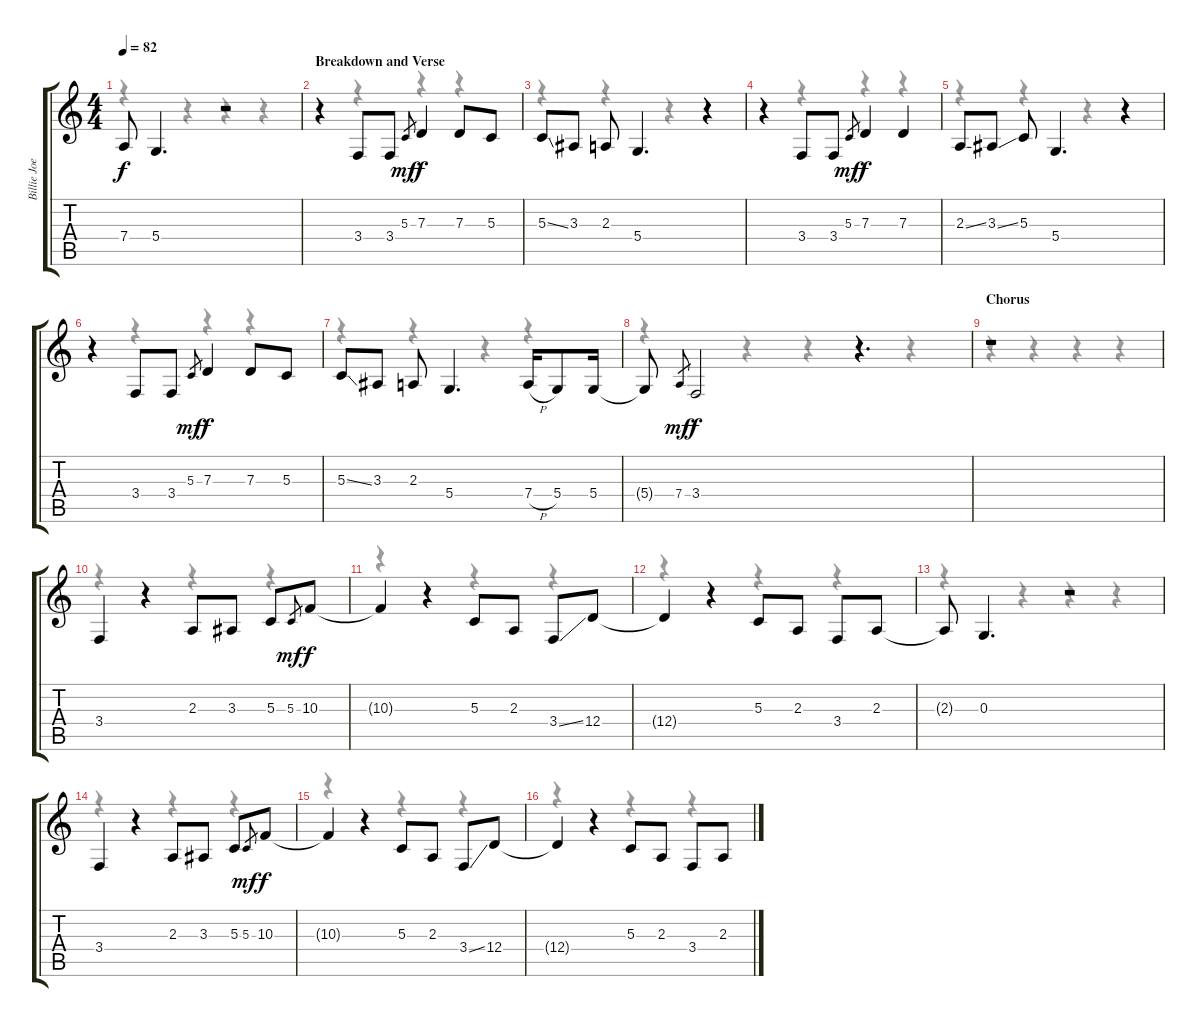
\track ("Billie Joe Armstrong (Vocals)" "Billie Joe") {instrument oboe}
\staff {score tabs}
\tuning (E4 B3 G3 D3 A2 E2) {hide}
\voice
\ts (4 4)
\tempo 82
\clef g2
\ks c
7.4{t}.8{dy f} 5.4.4{d} r.2 |
\section ("" "Breakdown and Verse ")
r.4 3.4.8 3.4.8 5.3.8{gr dy mf} 7.3.4{dy f} 7.3.8 5.3.8 |
5.3{ss}.8 3.3.8 2.3.8 5.4.4{d} r.4 |
r.4 3.4.8 3.4.8 5.3.8{gr dy mf} 7.3.4{dy f} 7.3.4 |
2.3{ss}.8 3.3{ss}.8 5.3.8 5.4.4{d} r.4 |
r.4 3.4.8 3.4.8 5.3.8{gr dy mf} 7.3.4{dy f} 7.3.8 5.3.8 |
5.3{ss}.8 3.3.8 2.3.8 5.4.4{d} 7.4{h}.16 5.4.8 5.4.16 |
5.4{t}.8 7.4.8{gr dy mf} 3.4.2{dy f} r.4{d} |
\section ("" "Chorus ")
r.1 |
3.4.4 r.4 2.3.8 3.3.8 5.3.8 5.3.8{gr dy mf} 10.3.8{dy f} |
10.3{t}.4 r.4 5.3.8 2.3.8 3.4{ss}.8 12.4.8 |
12.4{t}.4 r.4 5.3.8 2.3.8 3.4.8 2.3.8 |
2.3{t}.8 0.3.4{d} r.2 |
3.4.4 r.4 2.3.8 3.3.8 5.3.8 5.3.8{gr dy mf} 10.3.8{dy f} |
10.3{t}.4 r.4 5.3.8 2.3.8 3.4{ss}.8 12.4.8 |
12.4{t}.4 r.4 5.3.8 2.3.8 3.4.8 2.3.8
\voice
\clef g2
\ottava regular
\simile none
\ks c
r.4{dy f} r.4 r.4 r.4 |
r.4 r.4 r.4 r.4 |
r.4 r.4 r.4 r.4 |
r.4 r.4 r.4 r.4 |
r.4 r.4 r.4 r.4 |
r.4 r.4 r.4 r.4 |
r.4 r.4 r.4 r.4 |
r.4 r.4 r.4 r.4 |
r.4 r.4 r.4 r.4 |
r.4 r.4 r.4 r.4 |
r.4 r.4 r.4 r.4 |
r.4 r.4 r.4 r.4 |
r.4 r.4 r.4 r.4 |
r.4 r.4 r.4 r.4 |
r.4 r.4 r.4 r.4 |
r.4 r.4 r.4 r.4
